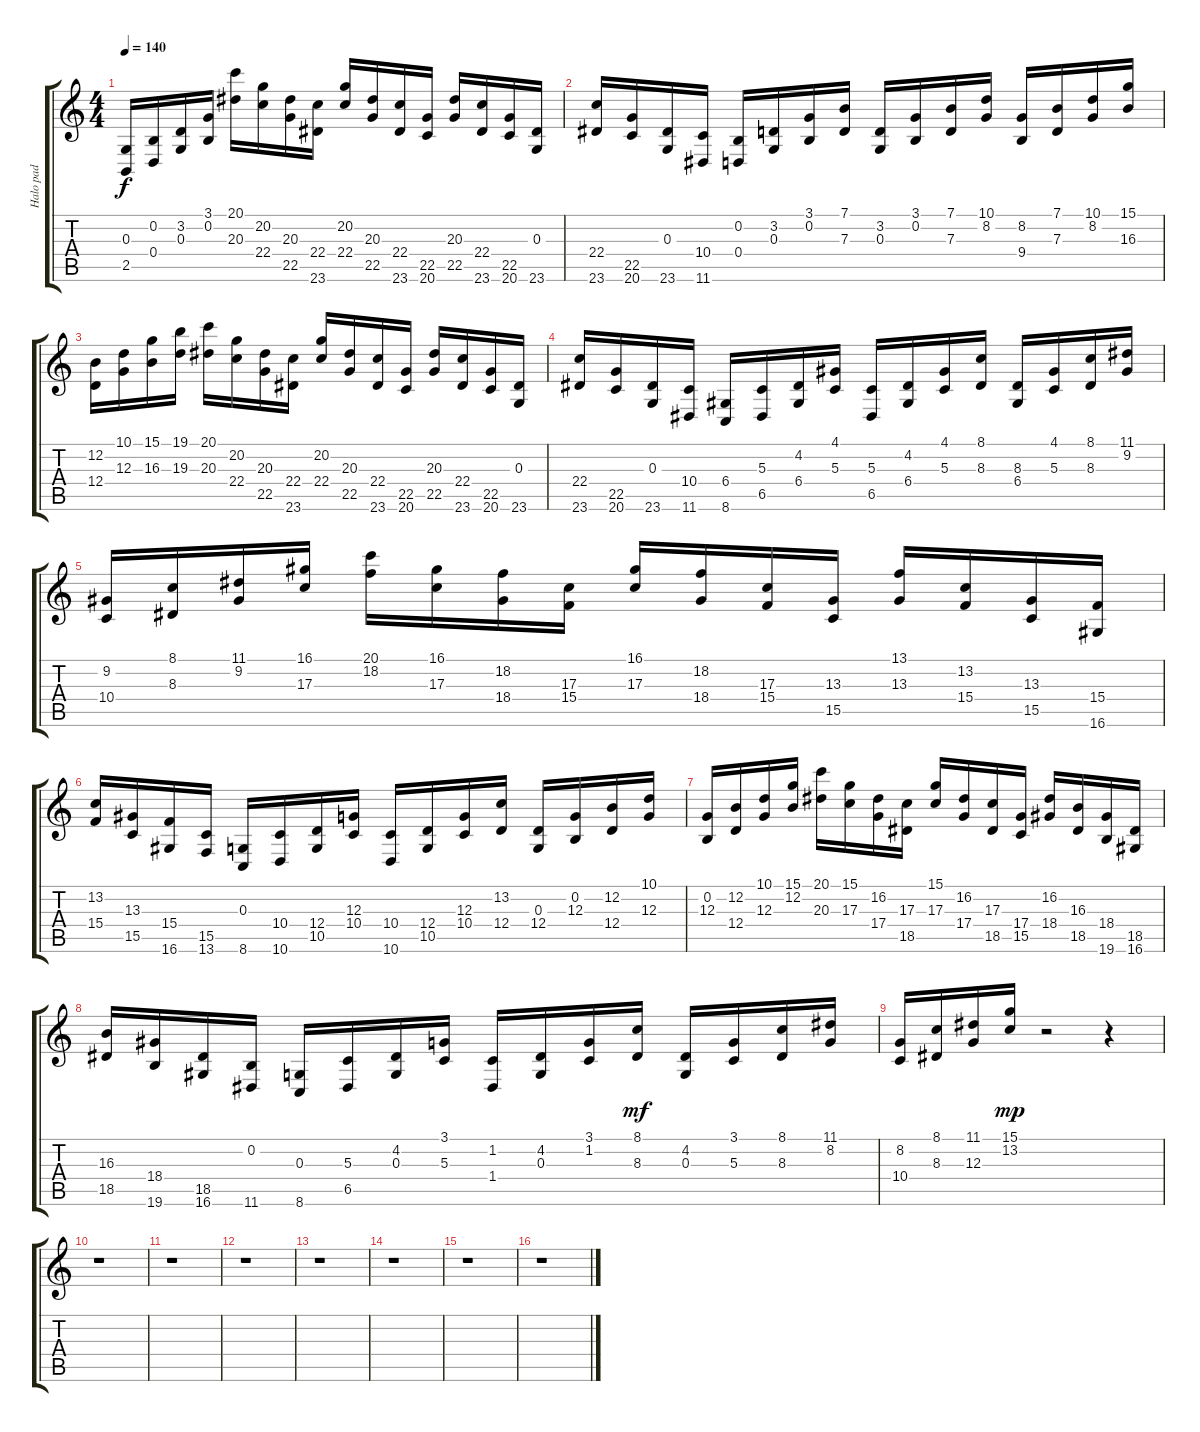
\track ("Halo pad" "Halo pad") {instrument pad7halo}
\staff {score tabs}
\tuning (E4 B3 G3 D3 A2 E2) {hide}
\ts (4 4)
\tempo 140
\clef g2
\ks c
(0.3 2.5).16{dy f} (0.2 0.4).16 (3.2 0.3).16 (3.1 0.2).16 (20.1 20.3).16 (20.2 22.4).16 (20.3 22.5).16 (22.4 23.6).16 (20.2 22.4).16 (20.3 22.5).16 (22.4 23.6).16 (22.5 20.6).16 (20.3 22.5).16 (22.4 23.6).16 (22.5 20.6).16 (0.3 23.6).16 |
(22.4 23.6).16 (22.5 20.6).16 (0.3 23.6).16 (10.4 11.6).16 (0.2 0.4).16 (3.2 0.3).16 (3.1 0.2).16 (7.1 7.3).16 (3.2 0.3).16 (3.1 0.2).16 (7.1 7.3).16 (10.1 8.2).16 (8.2 9.4).16 (7.1 7.3).16 (10.1 8.2).16 (15.1 16.3).16 |
(12.2 12.4).16 (10.1 12.3).16 (15.1 16.3).16 (19.1 19.3).16 (20.1 20.3).16 (20.2 22.4).16 (20.3 22.5).16 (22.4 23.6).16 (20.2 22.4).16 (20.3 22.5).16 (22.4 23.6).16 (22.5 20.6).16 (20.3 22.5).16 (22.4 23.6).16 (22.5 20.6).16 (0.3 23.6).16 |
(22.4 23.6).16 (22.5 20.6).16 (0.3 23.6).16 (10.4 11.6).16 (6.4 8.6).16 (5.3 6.5).16 (4.2 6.4).16 (4.1 5.3).16 (5.3 6.5).16 (4.2 6.4).16 (4.1 5.3).16 (8.1 8.3).16 (8.3 6.4).16 (4.1 5.3).16 (8.1 8.3).16 (11.1 9.2).16 |
(9.2 10.4).16 (8.1 8.3).16 (11.1 9.2).16 (16.1 17.3).16 (20.1 18.2).16 (16.1 17.3).16 (18.2 18.4).16 (17.3 15.4).16 (16.1 17.3).16 (18.2 18.4).16 (17.3 15.4).16 (13.3 15.5).16 (13.1 13.3).16 (13.2 15.4).16 (13.3 15.5).16 (15.4 16.6).16 |
(13.2 15.4).16 (13.3 15.5).16 (15.4 16.6).16 (15.5 13.6).16 (0.3 8.6).16 (10.4 10.6).16 (12.4 10.5).16 (12.3 10.4).16 (10.4 10.6).16 (12.4 10.5).16 (12.3 10.4).16 (13.2 12.4).16 (0.3 12.4).16 (0.2 12.3).16 (12.2 12.4).16 (10.1 12.3).16 |
(0.2 12.3).16 (12.2 12.4).16 (10.1 12.3).16 (15.1 12.2).16 (20.1 20.3).16 (15.1 17.3).16 (16.2 17.4).16 (17.3 18.5).16 (15.1 17.3).16 (16.2 17.4).16 (17.3 18.5).16 (17.4 15.5).16 (16.2 18.4).16 (16.3 18.5).16 (18.4 19.6).16 (18.5 16.6).16 |
(16.3 18.5).16 (18.4 19.6).16 (18.5 16.6).16 (0.2 11.6).16 (0.3 8.6).16 (5.3 6.5).16 (4.2 0.3).16 (3.1 5.3).16 (1.2 1.4).16 (4.2 0.3).16 (3.1 1.2).16 (8.1 8.3).16{dy mf} (4.2 0.3).16 (3.1 5.3).16 (8.1 8.3).16 (11.1 8.2).16 |
(8.2 10.4).16 (8.1 8.3).16 (11.1 12.3).16 (15.1 13.2).16{dy mp} r.2 r.4 |
r.1 |
r.1 |
r.1 |
r.1 |
r.1 |
r.1 |
r.1
